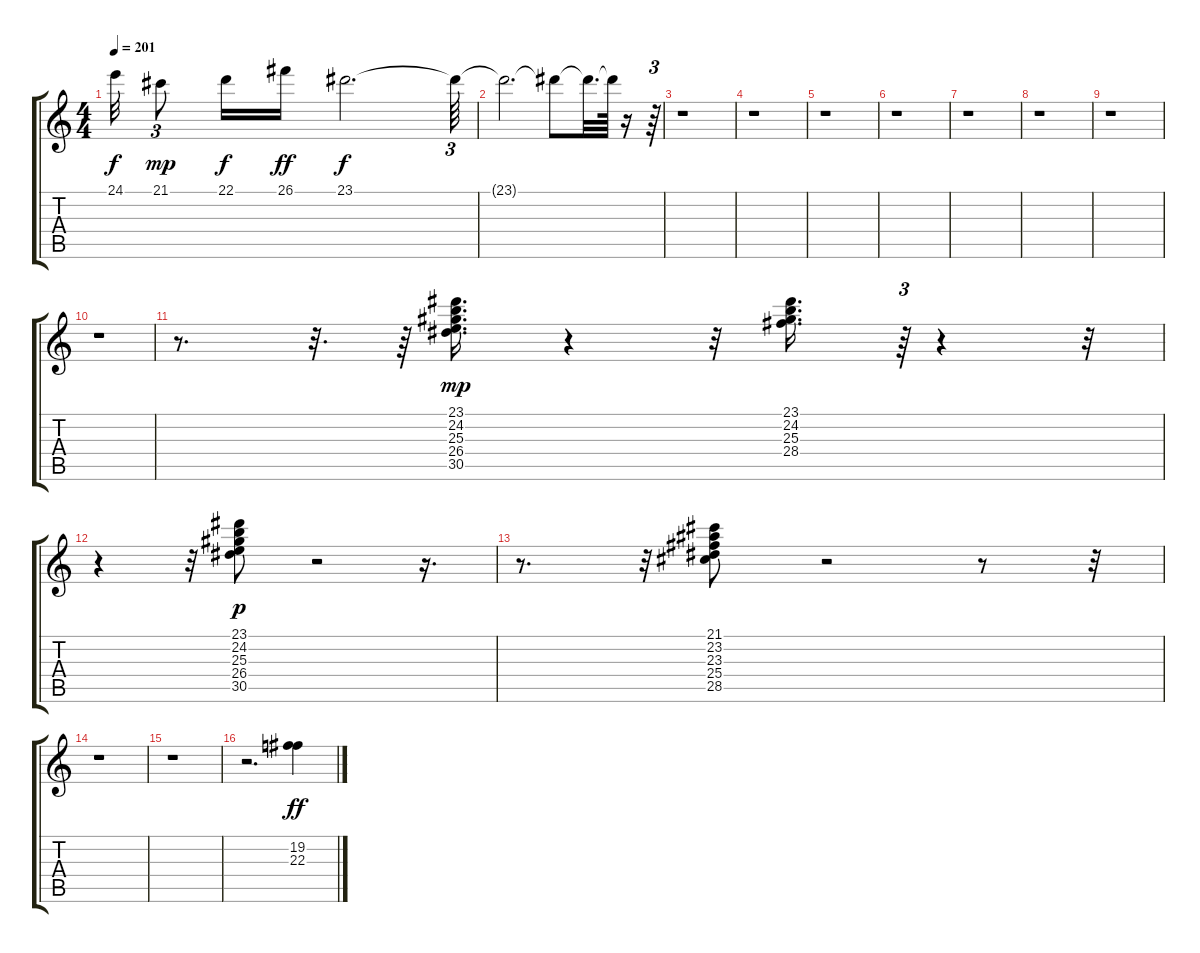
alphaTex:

\track "" {instrument acousticgrandpiano}
\staff {score tabs}
\tuning (E4 B3 G3 D3 A2 E2) {hide}
\ts (4 4)
\tempo 201
\clef g2
\ks c
24.1{t}.32{dy f} 21.1.8{tu (3 2) dy mp} 22.1.16{dy f} 26.1.16{dy ff} 23.1.2{d dy f} 23.1{t}.64{tu (3 2)} |
23.1{t}.2{d} 23.1{t}.8 23.1{t}.32{d} 23.1{t}.64 r.16 r.64{tu (3 2)} |
r.1 |
r.1 |
r.1 |
r.1 |
r.1 |
r.1 |
r.1 |
r.1 |
r.8{d} r.32{d} r.64 (23.1 24.2 25.3 26.4 30.5).16{d dy mp} r.4 r.32 (23.1 24.2 25.3 28.4).16{d} r.64{tu (3 2)} r.4 r.32 |
r.4 r.32 (23.1 24.2 25.3 26.4 30.5).8{dy p} r.2 r.16{d} |
r.8{d} r.32 (21.1 23.2 23.3 25.4 28.5).8 r.2 r.8 r.32 |
r.1 |
r.1 |
r.2{d} (19.2 22.3).4{dy ff}
